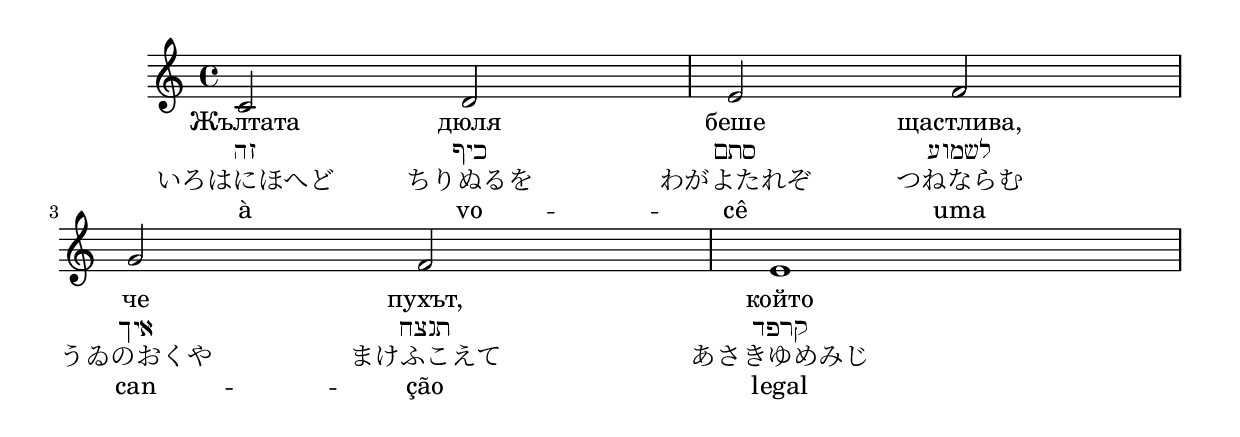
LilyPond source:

%% Do not edit this file; it is auto-generated from input/new
%% This file is in the public domain.
%% Note: this file works from version 2.12.0
\version "2.12.0"

%% Edit this file using a Unicode aware editor, such as GVIM, GEDIT, Emacs

%{

You may have to install additional fonts.

Red Hat Fedora

    taipeifonts fonts-xorg-truetype ttfonts-ja fonts-arabic \
   ttfonts-zh_CN fonts-ja fonts-hebrew 

Debian GNU/Linux

   apt-get install emacs-intl-fonts xfonts-intl-.* \
  ttf-kochi-gothic ttf-kochi-mincho \
  xfonts-bolkhov-75dpi xfonts-cronyx-100dpi xfonts-cronyx-75dpi 
%} 

\header {
  lsrtags = "text"
  texidoc = "Various scripts may be used for texts (like titles and
lyrics) by entering them in UTF-8 encoding, and using a Pango based
backend.  Depending on the fonts installed, this fragment will
render Bulgarian (Cyrillic), Hebrew, Japanese and Portuguese.
"
  doctitle = "UTF-8"
} % begin verbatim


% end verbatim - this comment is a hack to prevent texinfo.tex
% from choking on non-European UTF-8 subsets
% Cyrillic font
bulgarian = \lyricmode {
  Жълтата дюля беше щастлива, че пухът, който цъфна, замръзна като гьон.
}

hebrew = \lyricmode {
  זה כיף סתם לשמוע איך תנצח קרפד עץ טוב בגן.
}

japanese = \lyricmode {
  いろはにほへど ちりぬるを
  わがよたれぞ  つねならむ
  うゐのおくや  まけふこえて
  あさきゆめみじ ゑひもせず
}

% "a legal song to you"
portuguese = \lyricmode {
  à vo -- cê uma can -- ção legal
}

\relative c' {
  c2 d
  e2 f
  g2 f
  e1
}
\addlyrics { \bulgarian }
\addlyrics { \hebrew }
\addlyrics { \japanese }
\addlyrics { \portuguese }
